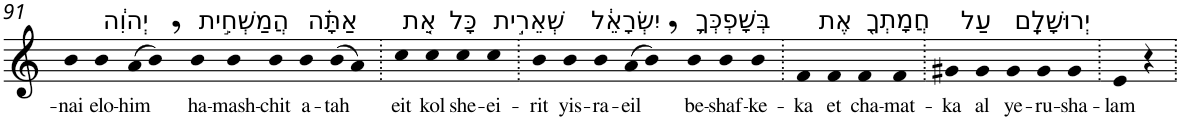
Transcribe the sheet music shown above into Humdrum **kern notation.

**kern	**text
*part1	*part1
*staff1	*staff1
*I"Piano	*
*I'Pno	*
!!LO:PB:g=z
*clefG2	*
*k[]	*
=91	=91
!	!LO:LY:b
4b	-nai
!LO:TX:a:t=יְהוִ֔ה	!
!	!LO:LY:b
4b	elo-
!	!LO:LY:b
(>8a	-him
8b,)	.
!LO:TX:a:t=הֲמַשְׁחִ֣ית	!
!	!LO:LY:b
4b	ha-
!	!LO:LY:b
4b	-mash-
!	!LO:LY:b
4b	-chit
!LO:TX:a:t=אַתָּ֗ה	!
!	!LO:LY:b
4b	a-
!	!LO:LY:b
(>8b	-tah
8a)	.
=92.	=92.
!LO:TX:a:t=אֵ֚ת	!
!	!LO:LY:b
4cc	eit
!LO:TX:a:t=כָּל	!
!	!LO:LY:b
4cc	kol
!LO:TX:a:t=שְׁאֵרִ֣ית	!
!	!LO:LY:b
4cc	she-
!	!LO:LY:b
4cc	-ei-
=93.	=93.
!	!LO:LY:b
4b	-rit
!LO:TX:a:t=יִשְׂרָאֵ֔ל	!
!	!LO:LY:b
4b	yis-
!	!LO:LY:b
4b	-ra-
!	!LO:LY:b
(>8a	-eil
8b,)	.
!LO:TX:a:t=בְּשָׁפְכְּךָ֥	!
!	!LO:LY:b
4b	be-
!	!LO:LY:b
4b	-shaf-
!	!LO:LY:b
4b	-ke-
=94.	=94.
!	!LO:LY:b
4f	-ka
!LO:TX:a:t=אֶת	!
!	!LO:LY:b
4f	et
!LO:TX:a:t=חֲמָתְךָ֖	!
!	!LO:LY:b
4f	cha-
!	!LO:LY:b
4f	-mat-
=95.	=95.
!	!LO:LY:b
4g#X	-ka
!LO:TX:a:t=עַל	!
!	!LO:LY:b
4g#	al
!LO:TX:a:t=יְרוּשָׁלִָֽם	!
!	!LO:LY:b
4g#	ye-
!	!LO:LY:b
4g#	-ru-
!	!LO:LY:b
4g#	-sha-
=96.	=96.
!	!LO:LY:b
4e	-lam
4r	.
=.	=.
*-	*-
